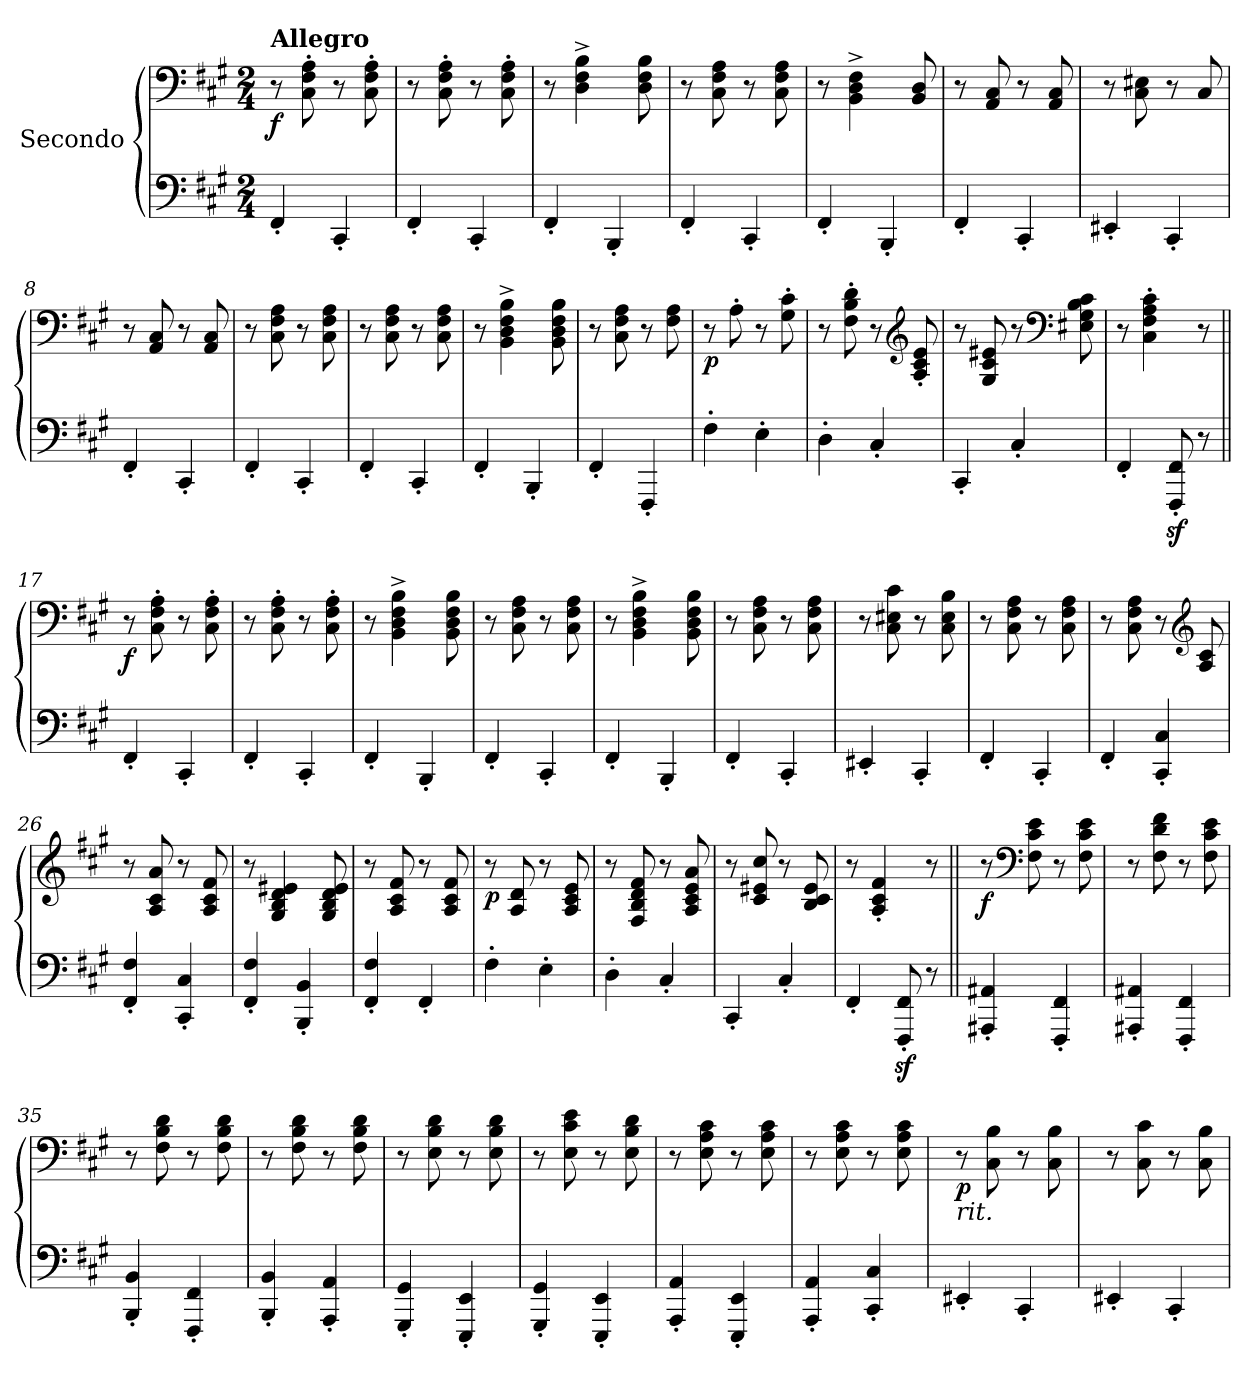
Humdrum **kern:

**kern	**kern	**dynam
*part1	*part1	*part1
*staff2	*staff1	*staff1/2
*I"Secondo	*	*
*clefF4	*clefF4	*
*k[f#c#g#]	*k[f#c#g#]	*
*M2/4	*M2/4	*
=1	=1	=1
!	!LO:TX:a:B:t=Allegro	!
!	!	!LO:DY:b
4FF#'/	8r	f
.	8C#\' 8F#\' 8A\'	.
4CC#'/	8r	.
.	8C#\' 8F#\' 8A\'	.
=2	=2	=2
4FF#'/	8r	.
.	8C#\' 8F#\' 8A\'	.
4CC#'/	8r	.
.	8C#\' 8F#\' 8A\'	.
=3	=3	=3
4FF#'/	8r	.
.	4D\^ 4F#\^ 4B\^	.
4BBB'/	.	.
.	8D\ 8F#\ 8B\	.
=4	=4	=4
4FF#'/	8r	.
.	8C#\ 8F#\ 8A\	.
4CC#'/	8r	.
.	8C#\ 8F#\ 8A\	.
=5	=5	=5
4FF#'/	8r	.
.	4BB\^ 4D\^ 4F#\^	.
4BBB'/	.	.
.	8BB/ 8D/	.
=6	=6	=6
4FF#'/	8r	.
.	8AA/ 8C#/	.
4CC#'/	8r	.
.	8AA/ 8C#/	.
=7	=7	=7
4EE#X'/	8r	.
.	8C#\ 8E#X\	.
4CC#'/	8r	.
.	8C#/	.
=8	=8	=8
4FF#'/	8r	.
.	8AA/ 8C#/	.
4CC#'/	8r	.
.	8AA/ 8C#/	.
=9	=9	=9
4FF#'/	8r	.
.	8C#\ 8F#\ 8A\	.
4CC#'/	8r	.
.	8C#\ 8F#\ 8A\	.
=10	=10	=10
4FF#'/	8r	.
.	8C#\ 8F#\ 8A\	.
4CC#'/	8r	.
.	8C#\ 8F#\ 8A\	.
=11	=11	=11
4FF#'/	8r	.
.	4BB\^ 4D\^ 4F#\^ 4B\^	.
4BBB'/	.	.
.	8BB\ 8D\ 8F#\ 8B\	.
=12	=12	=12
4FF#'/	8r	.
.	8C#\ 8F#\ 8A\	.
4FFF#'/	8r	.
.	8F#\ 8A\	.
=13	=13	=13
!	!	!LO:DY:b
4F#'\	8r	p
.	8A'\	.
4E'\	8r	.
.	8G#\' 8c#\'	.
!!LO:LB:g=z
=14	=14	=14
4D'\	8r	.
.	8F#\' 8B\' 8d\'	.
4C#'/	8r	.
*	*clefG2	*
.	8A/' 8c#/' 8e/'	.
=15	=15	=15
4CC#'/	8r	.
.	8G#/ 8c#/ 8e#X/	.
4C#'/	8r	.
*	*clefF4	*
.	8E#X\ 8G#\ 8B\ 8c#\	.
=16	=16	=16
4FF#'/	8r	.
.	4C#\' 4F#\' 4A\' 4c#\'	.
8FFF#/z>' 8FF#/z>'	.	.
8r	8r	.
=17||	=17||	=17||
!	!	!LO:DY:b
4FF#'/	8r	f
.	8C#\' 8F#\' 8A\'	.
4CC#'/	8r	.
.	8C#\' 8F#\' 8A\'	.
=18	=18	=18
4FF#'/	8r	.
.	8C#\' 8F#\' 8A\'	.
4CC#'/	8r	.
.	8C#\' 8F#\' 8A\'	.
=19	=19	=19
4FF#'/	8r	.
.	4BB\^ 4D\^ 4F#\^ 4B\^	.
4BBB'/	.	.
.	8BB\ 8D\ 8F#\ 8B\	.
=20	=20	=20
4FF#'/	8r	.
.	8C#\ 8F#\ 8A\	.
4CC#'/	8r	.
.	8C#\ 8F#\ 8A\	.
=21	=21	=21
4FF#'/	8r	.
.	4BB\^ 4D\^ 4F#\^ 4B\^	.
4BBB'/	.	.
.	8BB\ 8D\ 8F#\ 8B\	.
=22	=22	=22
4FF#'/	8r	.
.	8C#\ 8F#\ 8A\	.
4CC#'/	8r	.
.	8C#\ 8F#\ 8A\	.
=23	=23	=23
4EE#X'/	8r	.
.	8C#\ 8E#X\ 8c#\	.
4CC#'/	8r	.
.	8C#\ 8E#\ 8B\	.
=24	=24	=24
4FF#'/	8r	.
.	8C#\ 8F#\ 8A\	.
4CC#'/	8r	.
.	8C#\ 8F#\ 8A\	.
=25	=25	=25
4FF#'/	8r	.
.	8C#\ 8F#\ 8A\	.
4CC#/' 4C#/'	8r	.
*	*clefG2	*
.	8A/ 8c#/	.
!!LO:LB:g=z
=26	=26	=26
4FF#/' 4F#/'	8r	.
.	8A/ 8c#/ 8a/	.
4CC#/' 4C#/'	8r	.
.	8A/ 8c#/ 8f#/	.
=27	=27	=27
4FF#/' 4F#/'	8r	.
.	4G#/ 4B/ 4d/ 4e#X/	.
4BBB/' 4BB/'	.	.
.	8G#/ 8B/ 8d/ 8e#/	.
=28	=28	=28
4FF#/' 4F#/'	8r	.
.	8A/ 8c#/ 8f#/	.
4FF#'/	8r	.
.	8A/ 8c#/ 8f#/	.
=29	=29	=29
!	!	!LO:DY:b
4F#'\	8r	p
.	8A/ 8d/	.
4E'\	8r	.
.	8A/ 8c#/ 8e/	.
=30	=30	=30
4D'\	8r	.
.	8F#/ 8B/ 8d/ 8f#/	.
4C#'/	8r	.
.	8A/ 8c#/ 8e/ 8a/	.
=31	=31	=31
4CC#'/	8r	.
.	8c#/ 8e#X/ 8cc#/	.
4C#'/	8r	.
.	8B/ 8c#/ 8e#/	.
=32	=32	=32
4FF#'/	8r	.
.	4A/' 4c#/' 4f#/'	.
8FFF#/z>' 8FF#/z>'	.	.
8r	8r	.
=33||	=33||	=33||
!	!	!LO:DY:b
4AAA#X/' 4AA#X/'	8r	f
*	*clefF4	*
.	8F#\ 8c#\ 8e\	.
4FFF#/' 4FF#/'	8r	.
.	8F#\ 8c#\ 8e\	.
=34	=34	=34
4AAA#X/' 4AA#X/'	8r	.
.	8F#\ 8d\ 8f#\	.
4FFF#/' 4FF#/'	8r	.
.	8F#\ 8c#\ 8e\	.
=35	=35	=35
4BBB/' 4BB/'	8r	.
.	8F#\ 8B\ 8d\	.
4FFF#/' 4FF#/'	8r	.
.	8F#\ 8B\ 8d\	.
=36	=36	=36
4BBB/' 4BB/'	8r	.
.	8F#\ 8B\ 8d\	.
4AAA/' 4AA/'	8r	.
.	8F#\ 8B\ 8d\	.
=37	=37	=37
4GGG#/' 4GG#/'	8r	.
.	8E\ 8B\ 8d\	.
4EEE/' 4EE/'	8r	.
.	8E\ 8B\ 8d\	.
!!LO:LB:g=z
=38	=38	=38
4GGG#/' 4GG#/'	8r	.
.	8E\ 8c#\ 8e\	.
4EEE/' 4EE/'	8r	.
.	8E\ 8B\ 8d\	.
=39	=39	=39
4AAA/' 4AA/'	8r	.
.	8E\ 8A\ 8c#\	.
4EEE/' 4EE/'	8r	.
.	8E\ 8A\ 8c#\	.
=40	=40	=40
4AAA/' 4AA/'	8r	.
.	8E\ 8A\ 8c#\	.
4CC#/' 4C#/'	8r	.
.	8E\ 8A\ 8c#\	.
=41	=41	=41
!	!LO:TX:b:i:t=rit.	!
!	!	!LO:DY:b
4EE#X'/	8r	p
.	8C#\ 8B\	.
4CC#'/	8r	.
.	8C#\ 8B\	.
=42	=42	=42
4EE#X'/	8r	.
.	8C#\ 8c#\	.
4CC#'/	8r	.
.	8C#\ 8B\	.
=	=	=
*-	*-	*-
